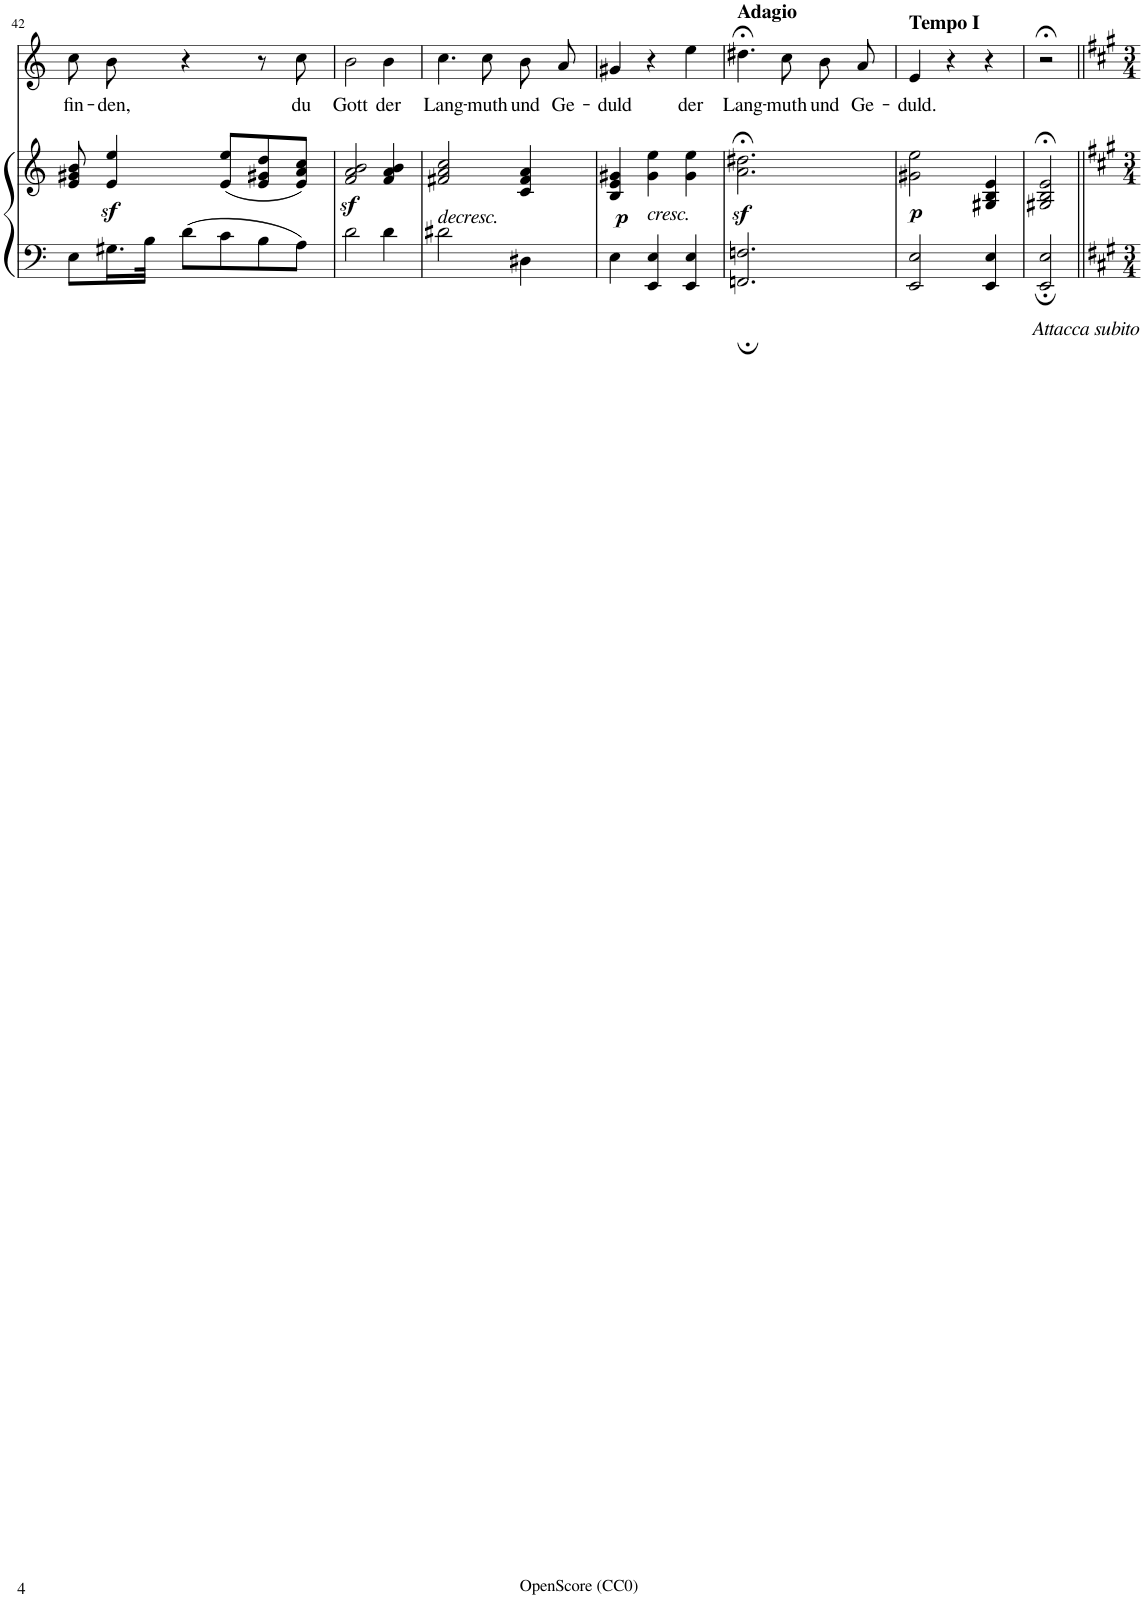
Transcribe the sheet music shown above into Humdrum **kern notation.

**kern	**kern	**dynam	**kern	**text
*part2	*part2	*part2	*part1	*part1
*staff3	*staff2	*staff2/3	*staff1	*staff1
*I"Pianoforte	*	*	*I"Singstimme Voice	*
*I'Pno	*	*	*	*
!!LO:PB:g=z
*clefF4	*clefG2	*	*clefG2	*
*k[]	*k[]	*	*k[]	*
*M3/4	*M3/4	*	*M3/4	*
=42	=42	=42	=42	=42
!	!	!	!	!LO:LY:b
8E\L	8e/ 8g#X/ 8b/	.	8cc\L	fin-
!	!	!	!	!LO:LY:b
16.G#X\L	4e/z< 4ee/z<	.	8b\J	-den,
32B\JJk	.	.	.	.
8d\L	.	.	4r	.
8c\	(8e/ 8ee/L	.	.	.
8B\	8e/ 8g#X/ 8dd/	.	8r	.
!	!	!	!	!LO:LY:b
8A\J	8e/ 8a/ 8cc/J)	.	8cc\	du
=43	=43	=43	=43	=43
!	!	!	!	!LO:LY:b
2d\	2f/z< 2a/z< 2b/z<	.	2b\	Gott
!	!	!	!	!LO:LY:b
4d\	4f/ 4a/ 4b/	.	4b\	der
=44	=44	=44	=44	=44
!	!LO:TX:b:i:t=decresc.	!	!	!
!	!	!	!	!LO:LY:b
2d#X\	2f#X/ 2a/ 2cc/	.	4.cc\	Lang-
!	!	!	!	!LO:LY:b
.	.	.	8cc\	-muth
!	!	!	!	!LO:LY:b
4D#X\	4c/ 4f#/ 4a/	.	8b/L	und
!	!	!	!	!LO:LY:b
.	.	.	8a/J	Ge-
=45	=45	=45	=45	=45
!	!	!LO:DY:b	!	!LO:LY:b
4E\	4B/ 4e/ 4g#X/	p	4g#X/	-duld
!	!LO:TX:b:i:t=cresc.	!	!	!
4EE/ 4E/	4g#\ 4ee\	.	4r	.
!	!	!	!	!LO:LY:b
4EE/ 4E/	4g#\ 4ee\	.	4ee\	der
=46	=46	=46	=46	=46
!	!	!	!LO:TX:a:B:t=Adagio	!
!	!	!	!	!LO:LY:b
2.FFn/; 2.Fn/;	2.a\z<;< 2.dd#X\z<;<	.	4.dd#X;<\	Lang-
!	!	!	!	!LO:LY:b
.	.	.	8cc\	-muth
!	!	!	!	!LO:LY:b
.	.	.	8b/L	und
!	!	!	!	!LO:LY:b
.	.	.	8a/J	Ge-
=47	=47	=47	=47	=47
!	!	!	!LO:TX:a:B:t=Tempo I	!
!	!	!LO:DY:b	!	!LO:LY:b
2EE/ 2E/	2g#X\ 2ee\	p	4e/	-duld.
.	.	.	4r	.
4EE/ 4E/	4G#X/ 4B/ 4e/	.	4r	.
=48	=48	=48	=48	=48
!LO:TX:b:i:t=Attacca subito	!	!	!	!
2EE/; 2E/;	2G#X/;< 2B/;< 2e/;<	.	2r;<	.
=||	=||	=||	=||	=||
*-	*-	*-	*-	*-
